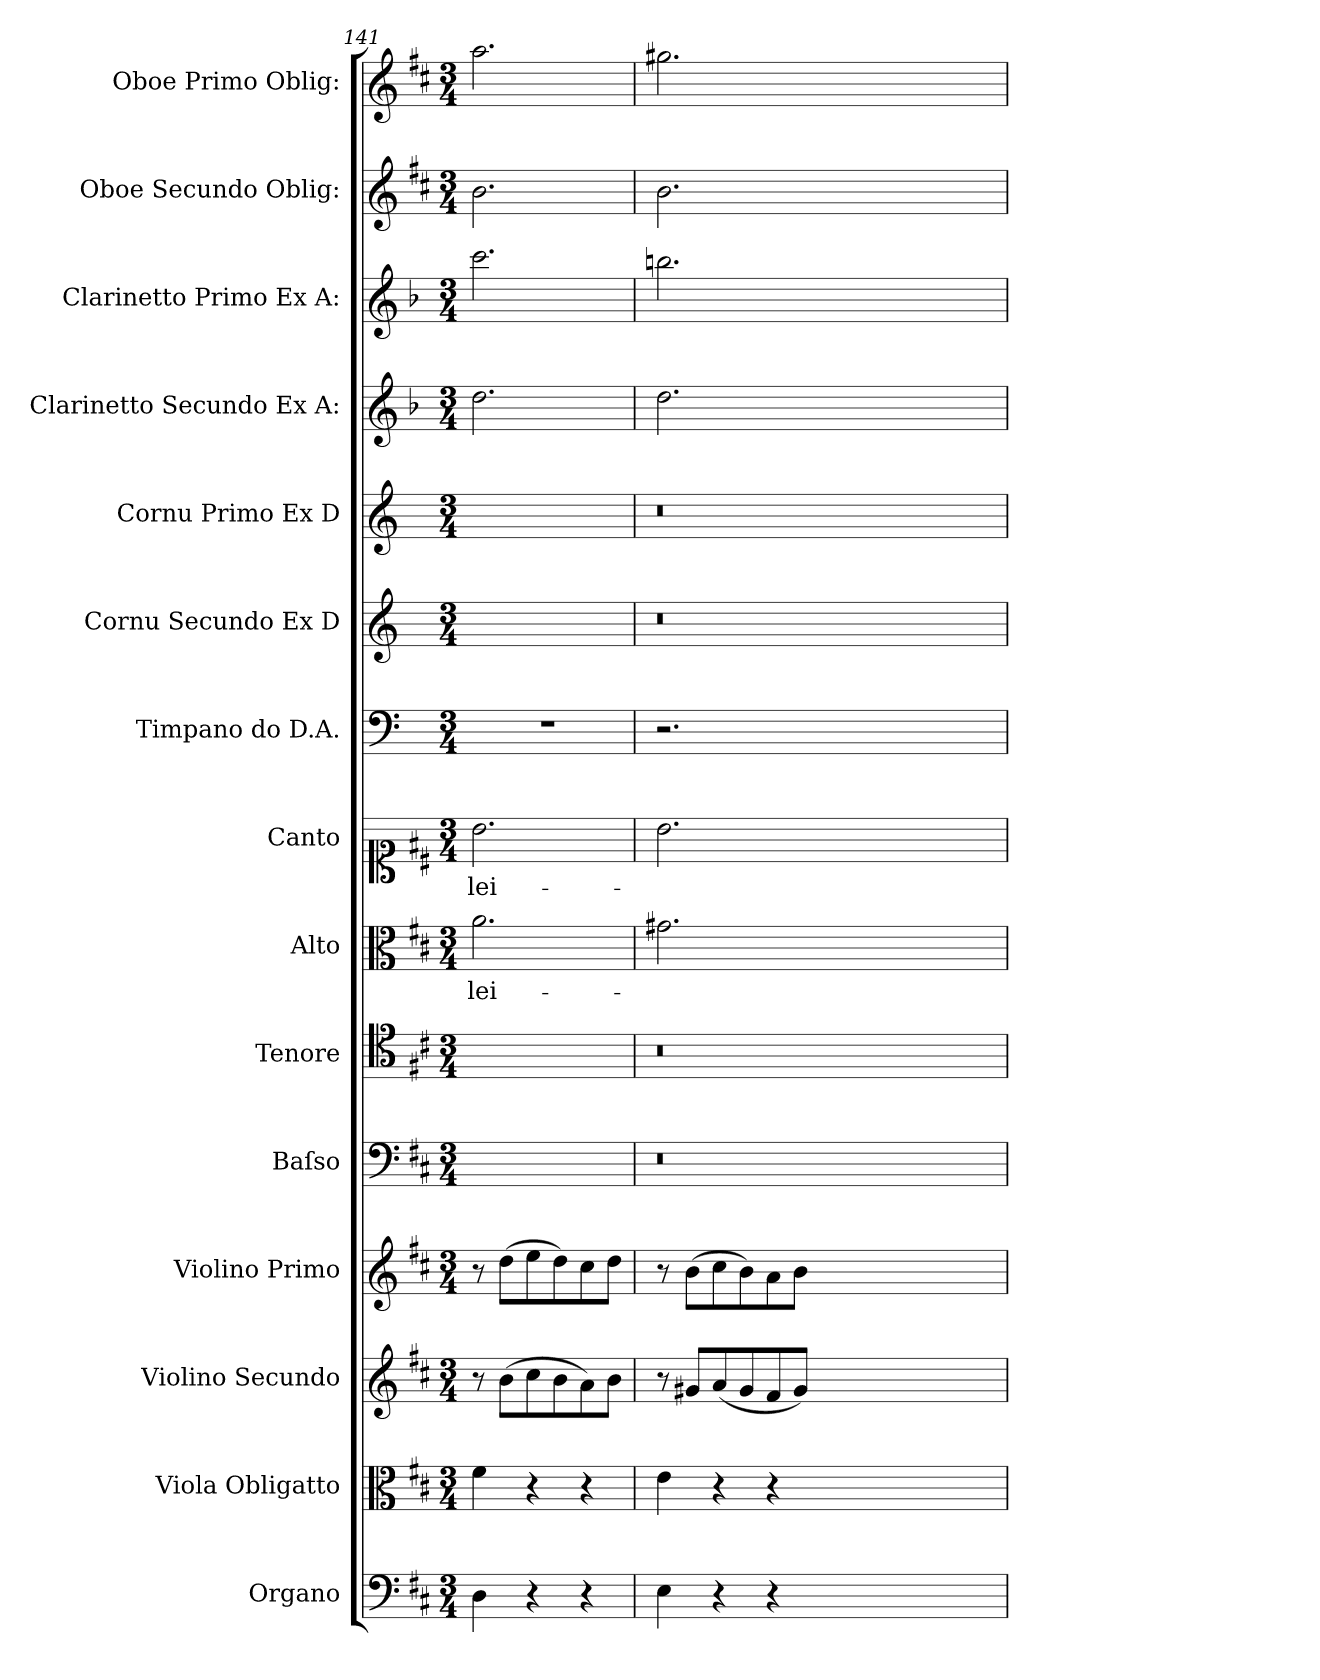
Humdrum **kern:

**kern	**kern	**kern	**kern	**kern	**kern	**kern	**text	**kern	**text	**kern	**kern	**kern	**kern	**kern	**kern	**kern
*part15	*part14	*part13	*part12	*part11	*part10	*part9	*part9	*part8	*part8	*part7	*part6	*part5	*part4	*part3	*part2	*part1
*staff15	*staff14	*staff13	*staff12	*staff11	*staff10	*staff9	*staff9	*staff8	*staff8	*staff7	*staff6	*staff5	*staff4	*staff3	*staff2	*staff1
*I"Organo	*I"Viola Obligatto	*I"Violino Secundo	*I"Violino Primo	*I"Baſso	*I"Tenore	*I"Alto	*	*I"Canto	*	*I"Timpano do D.A.	*I"Cornu Secundo Ex D	*I"Cornu Primo Ex D	*I"Clarinetto Secundo Ex A:	*I"Clarinetto Primo Ex A:	*I"Oboe Secundo Oblig:	*I"Oboe Primo Oblig:
*I'org	*I'vla obl	*I'vl 2	*I'vl 1	*I'B	*I'T	*I'A	*	*	*	*I'timp	*	*	*I'cl 2 in A	*I'cl 1 in A	*I'ob 2	*I'ob 1
*clefF4	*clefC3	*clefG2	*clefG2	*clefF4	*clefC4	*clefC3	*	*clefC1	*	*clefF4	*clefG2	*clefG2	*clefG2	*clefG2	*clefG2	*clefG2
*	*	*	*	*	*	*	*	*	*	*	*ITrd-1c-2	*ITrd-1c-2	*ITrd2c3	*ITrd2c3	*	*
*k[f#c#]	*k[f#c#]	*k[f#c#]	*k[f#c#]	*k[f#c#]	*k[f#c#]	*k[f#c#]	*	*k[f#c#]	*	*k[]	*k[f#c#]	*k[f#c#]	*k[f#c#]	*k[f#c#]	*k[f#c#]	*k[f#c#]
*M3/4	*M3/4	*M3/4	*M3/4	*M3/4	*M3/4	*M3/4	*	*M3/4	*	*M3/4	*M3/4	*M3/4	*M3/4	*M3/4	*M3/4	*M3/4
=141	=141	=141	=141	=141	=141	=141	=141	=141	=141	=141	=141	=141	=141	=141	=141	=141
4D\	4f#\	8r	8r	2.ryy	2.ryy	2.a\	-lei-	2.b\	-lei-	2.r	2.ryy	2.ryy	2.b\	2.aa\	2.b\	2.aa\
.	.	(8b\L	(8dd\L	.	.	.	.	.	.	.	.	.	.	.	.	.
4r	4r	8cc#\	8ee\	.	.	.	.	.	.	.	.	.	.	.	.	.
.	.	8b\	8dd\)	.	.	.	.	.	.	.	.	.	.	.	.	.
4r	4r	8a\)	8cc#\	.	.	.	.	.	.	.	.	.	.	.	.	.
.	.	8b\J	8dd\J	.	.	.	.	.	.	.	.	.	.	.	.	.
=142	=142	=142	=142	=142	=142	=142	=142	=142	=142	=142	=142	=142	=142	=142	=142	=142
4E\	4e\	8r	8r	0.r	0.r	2.g#X\	.	2.b\	.	2.r	0.r	0.r	2.b\	2.gg#X\	2.b\	2.gg#X\
.	.	8g#X/L	(8b\L	.	.	.	.	.	.	.	.	.	.	.	.	.
4r	4r	(8a/	8cc#\	.	.	.	.	.	.	.	.	.	.	.	.	.
.	.	8g#/	8b\)	.	.	.	.	.	.	.	.	.	.	.	.	.
4r	4r	8f#/	8a\	.	.	.	.	.	.	.	.	.	.	.	.	.
.	.	8g#/J)	8b\J	.	.	.	.	.	.	.	.	.	.	.	.	.
0ryy	0ryy	0ryy	0ryy	.	.	0ryy	.	0ryy	.	0ryy	.	.	0ryy	0ryy	0ryy	0ryy
4ryy	4ryy	4ryy	4ryy	.	.	4ryy	.	4ryy	.	4ryy	.	.	4ryy	4ryy	4ryy	4ryy
=	=	=	=	=	=	=	=	=	=	=	=	=	=	=	=	=
*-	*-	*-	*-	*-	*-	*-	*-	*-	*-	*-	*-	*-	*-	*-	*-	*-
